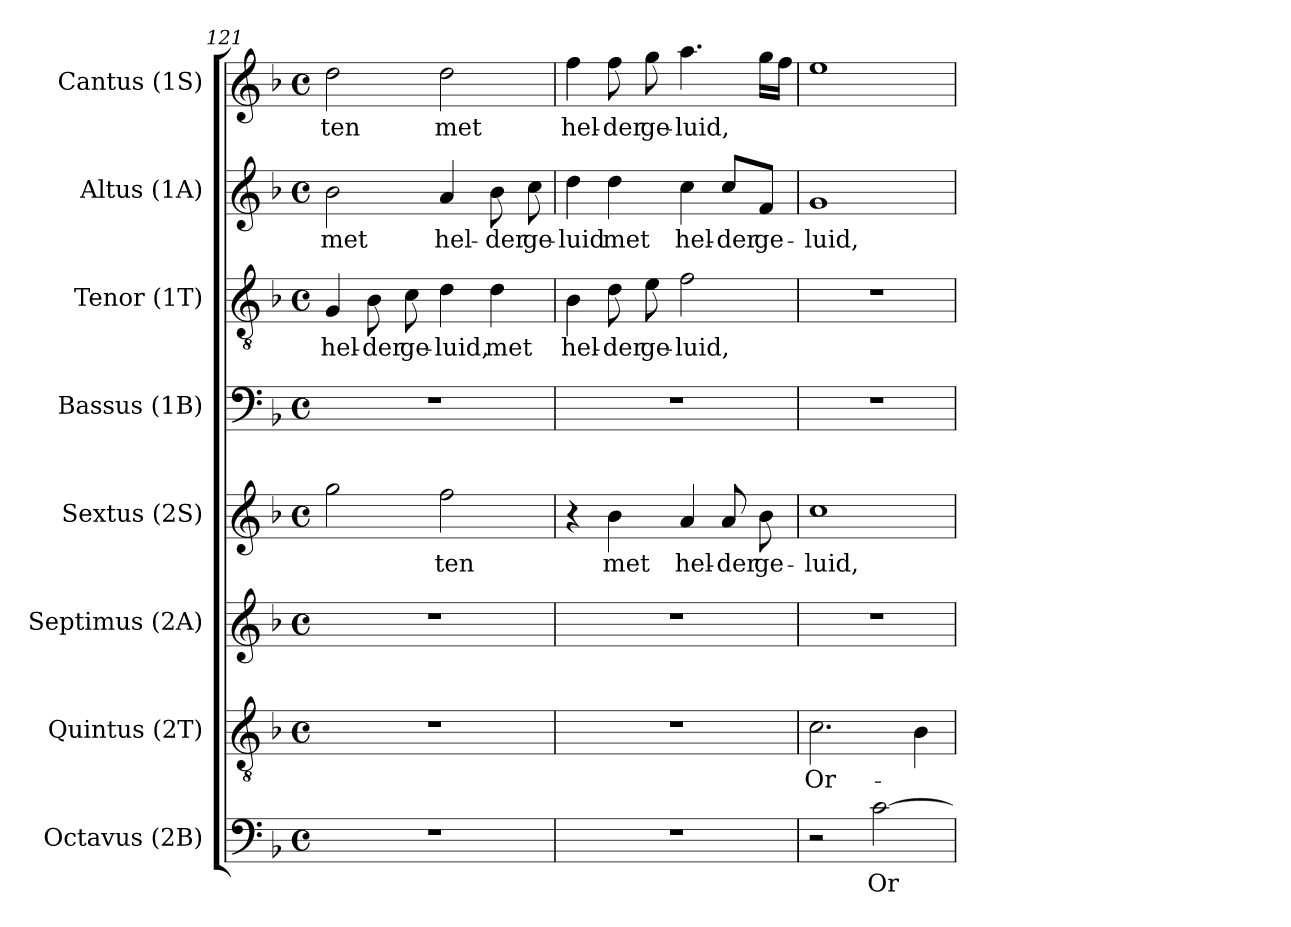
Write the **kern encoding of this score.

**kern	**text	**kern	**text	**kern	**kern	**text	**kern	**kern	**text	**kern	**text	**kern	**text
*part8	*part8	*part7	*part7	*part6	*part5	*part5	*part4	*part3	*part3	*part2	*part2	*part1	*part1
*staff8	*staff8	*staff7	*staff7	*staff6	*staff5	*staff5	*staff4	*staff3	*staff3	*staff2	*staff2	*staff1	*staff1
*I"Octavus (2B)	*	*I"Quintus (2T)	*	*I"Septimus (2A)	*I"Sextus (2S)	*	*I"Bassus (1B)	*I"Tenor (1T)	*	*I"Altus (1A)	*	*I"Cantus (1S)	*
*I'Octavus	*	*I'Quintus	*	*I'Septimus	*I'Sextus	*	*I'Bassus	*I'Tenor	*	*I'Altus	*	*I'Cantus	*
!!LO:LB:g=z
*clefF4	*	*clefGv2	*	*clefG2	*clefG2	*	*clefF4	*clefGv2	*	*clefG2	*	*clefG2	*
*k[b-]	*	*k[b-]	*	*k[b-]	*k[b-]	*	*k[b-]	*k[b-]	*	*k[b-]	*	*k[b-]	*
*F:	*	*F:	*	*F:	*F:	*	*F:	*F:	*	*F:	*	*F:	*
*M4/4	*	*M4/4	*	*M4/4	*M4/4	*	*M4/4	*M4/4	*	*M4/4	*	*M4/4	*
*met(c)	*	*met(c)	*	*met(c)	*met(c)	*	*met(c)	*met(c)	*	*met(c)	*	*met(c)	*
=121	=121	=121	=121	=121	=121	=121	=121	=121	=121	=121	=121	=121	=121
!	!	!	!	!	!	!	!	!	!LO:LY:b:color=#000000	!	!	!	!
!	!	!	!	!	!	!	!	!	!	!	!LO:LY:b:color=#000000	!	!
!	!	!	!	!	!	!	!	!	!	!	!	!	!LO:LY:b:color=#000000
1r	.	1r	.	1r	2ggi\	.	1r	4Gi/	hel-	2b-i\	met	2ddi\	-ten
!	!	!	!	!	!	!	!	!	!LO:LY:b:color=#000000	!	!	!	!
.	.	.	.	.	.	.	.	8B-i\	-der	.	.	.	.
!	!	!	!	!	!	!	!	!	!LO:LY:b:color=#000000	!	!	!	!
.	.	.	.	.	.	.	.	8ci\	ge-	.	.	.	.
!	!	!	!	!	!	!LO:LY:b:color=#000000	!	!	!	!	!	!	!
!	!	!	!	!	!	!	!	!	!LO:LY:b:color=#000000	!	!	!	!
!	!	!	!	!	!	!	!	!	!	!	!LO:LY:b:color=#000000	!	!
!	!	!	!	!	!	!	!	!	!	!	!	!	!LO:LY:b:color=#000000
.	.	.	.	.	2ffi\	-ten	.	4di\	-luid,	4ai/	hel-	2ddi\	met
!	!	!	!	!	!	!	!	!	!LO:LY:b:color=#000000	!	!	!	!
!	!	!	!	!	!	!	!	!	!	!	!LO:LY:b:color=#000000	!	!
.	.	.	.	.	.	.	.	4di\	met	8b-i\	-der	.	.
!	!	!	!	!	!	!	!	!	!	!	!LO:LY:b:color=#000000	!	!
.	.	.	.	.	.	.	.	.	.	8cci\	ge-	.	.
=122	=122	=122	=122	=122	=122	=122	=122	=122	=122	=122	=122	=122	=122
!	!	!	!	!	!	!	!	!	!LO:LY:b:color=#000000	!	!	!	!
!	!	!	!	!	!	!	!	!	!	!	!LO:LY:b:color=#000000	!	!
!	!	!	!	!	!	!	!	!	!	!	!	!	!LO:LY:b:color=#000000
1r	.	1r	.	1r	4r	.	1r	4B-i\	hel-	4ddi\	-luid	4ffi\	hel-
!	!	!	!	!	!	!LO:LY:b:color=#000000	!	!	!	!	!	!	!
!	!	!	!	!	!	!	!	!	!LO:LY:b:color=#000000	!	!	!	!
!	!	!	!	!	!	!	!	!	!	!	!LO:LY:b:color=#000000	!	!
!	!	!	!	!	!	!	!	!	!	!	!	!	!LO:LY:b:color=#000000
.	.	.	.	.	4b-i\	met	.	8di\	-der	4ddi\	met	8ffi\	-der
!	!	!	!	!	!	!	!	!	!LO:LY:b:color=#000000	!	!	!	!
!	!	!	!	!	!	!	!	!	!	!	!	!	!LO:LY:b:color=#000000
.	.	.	.	.	.	.	.	8ei\	ge-	.	.	8ggi\	ge-
!	!	!	!	!	!	!LO:LY:b:color=#000000	!	!	!	!	!	!	!
!	!	!	!	!	!	!	!	!	!LO:LY:b:color=#000000	!	!	!	!
!	!	!	!	!	!	!	!	!	!	!	!LO:LY:b:color=#000000	!	!
!	!	!	!	!	!	!	!	!	!	!	!	!	!LO:LY:b:color=#000000
.	.	.	.	.	4ai/	hel-	.	2fi\	-luid,	4cci\	hel-	4.aai\	-luid,
!	!	!	!	!	!	!LO:LY:b:color=#000000	!	!	!	!	!	!	!
!	!	!	!	!	!	!	!	!	!	!	!LO:LY:b:color=#000000	!	!
.	.	.	.	.	8ai/	-der	.	.	.	8cci/L	-der	.	.
!	!	!	!	!	!	!LO:LY:b:color=#000000	!	!	!	!	!	!	!
!	!	!	!	!	!	!	!	!	!	!	!LO:LY:b:color=#000000	!	!
.	.	.	.	.	8b-i\	ge-	.	.	.	8fi/J	ge-	16ggi\LL	.
.	.	.	.	.	.	.	.	.	.	.	.	16ffi\JJ	.
=123	=123	=123	=123	=123	=123	=123	=123	=123	=123	=123	=123	=123	=123
!	!	!	!LO:LY:b:color=#000000	!	!	!	!	!	!	!	!	!	!
!	!	!	!	!	!	!LO:LY:b:color=#000000	!	!	!	!	!	!	!
!	!	!	!	!	!	!	!	!	!	!	!LO:LY:b:color=#000000	!	!
2r	.	2.ci\	Or-	1r	1cci	-luid,	1r	1r	.	1gi	-luid,	1eei	.
!	!LO:LY:b:color=#000000	!	!	!	!	!	!	!	!	!	!	!	!
[>2ci\	Or-	.	.	.	.	.	.	.	.	.	.	.	.
.	.	4B-i\	.	.	.	.	.	.	.	.	.	.	.
=	=	=	=	=	=	=	=	=	=	=	=	=	=
*-	*-	*-	*-	*-	*-	*-	*-	*-	*-	*-	*-	*-	*-
